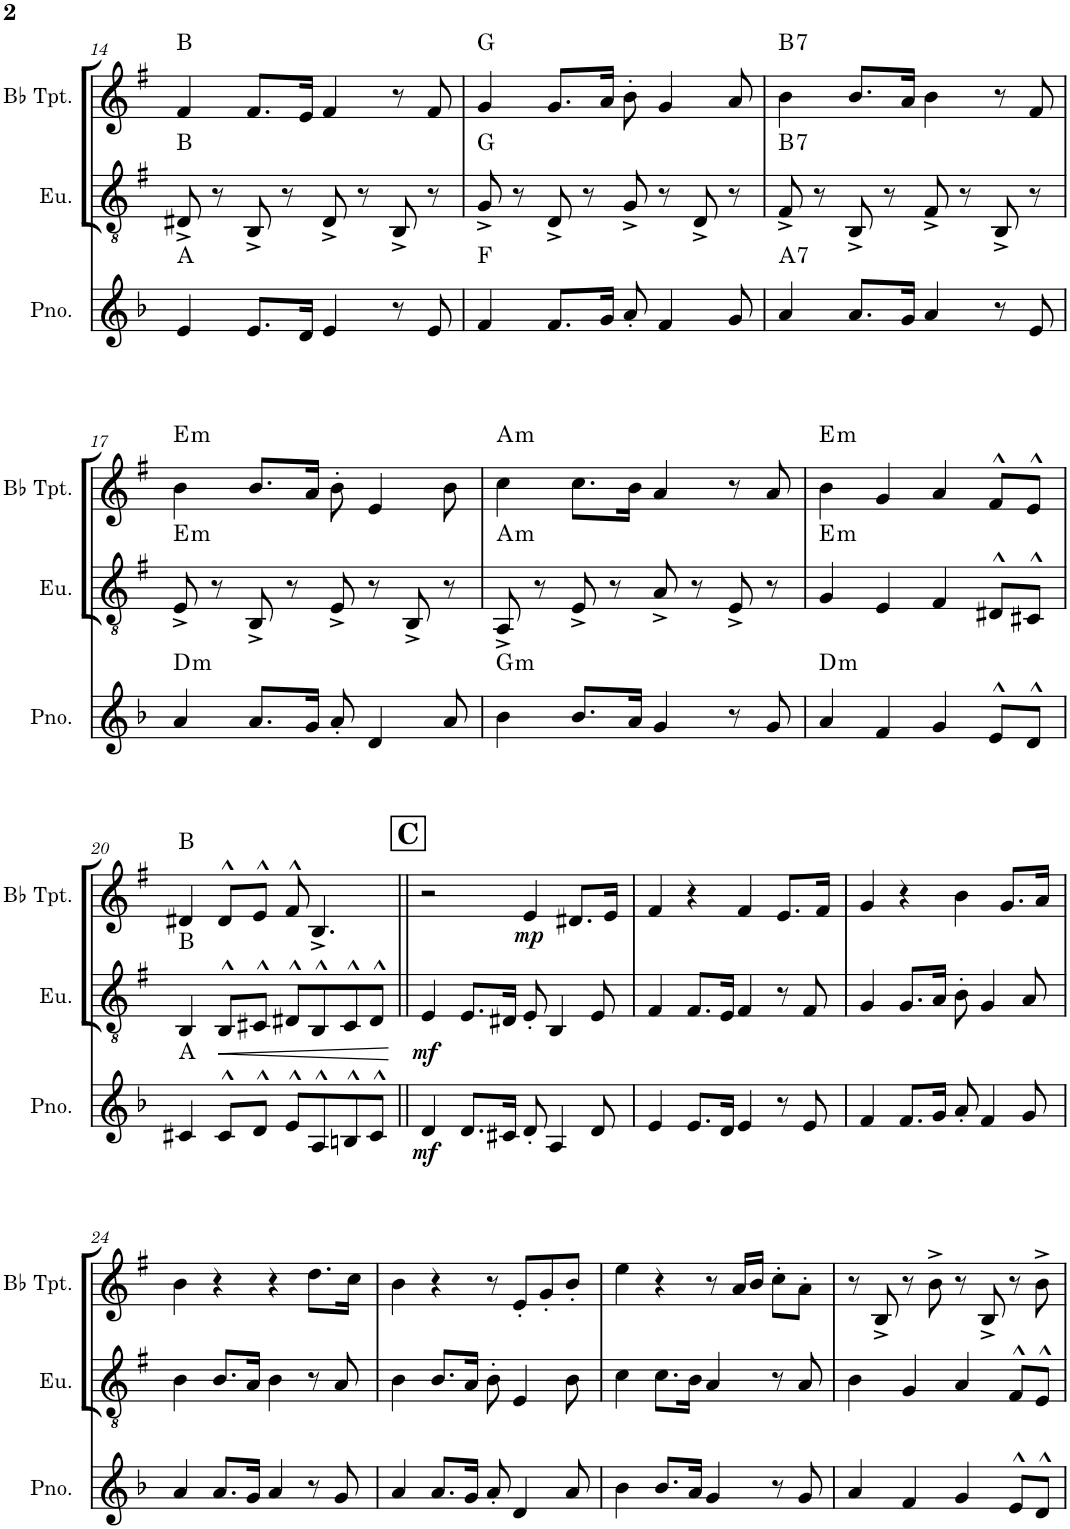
**kern	**dynam	**harte	**kern	**dynam	**harte	**kern	**dynam	**harte
*part3	*part3	*part3	*part2	*part2	*part2	*part1	*part1	*part1
*staff3	*staff3	*	*staff2	*staff2	*	*staff1	*staff1	*
*I"Piano	*	*	*I"Euphonium	*	*	*I"Bb Trumpet	*	*
*I'Pno.	*	*	*I'Eu.	*	*	*I'Bb Tpt.	*	*
!!LO:PB:g=z
*clefG2	*	*	*clefGv2	*	*	*clefG2	*	*
*	*	*	*Trd1c2	*	*	*Trd1c2	*	*
*k[b-]	*	*	*k[f#]	*	*	*k[f#]	*	*
*M4/4	*	*	*M4/4	*	*	*M4/4	*	*
=14	=14	=14	=14	=14	=14	=14	=14	=14
4e/	.	A:maj	8D#X^/	.	B:maj	4f#/	.	B:maj
.	.	.	8r	.	.	.	.	.
8.e/L	.	.	8BB^/	.	.	8.f#/L	.	.
.	.	.	8r	.	.	.	.	.
16d/Jk	.	.	.	.	.	16e/Jk	.	.
4e/	.	.	8D#^/	.	.	4f#/	.	.
.	.	.	8r	.	.	.	.	.
8r	.	.	8BB^/	.	.	8r	.	.
8e/	.	.	8r	.	.	8f#/	.	.
=15	=15	=15	=15	=15	=15	=15	=15	=15
4f/	.	F:maj	8G^/	.	G:maj	4g/	.	G:maj
.	.	.	8r	.	.	.	.	.
8.f/L	.	.	8D^/	.	.	8.g/L	.	.
.	.	.	8r	.	.	.	.	.
16g/Jk	.	.	.	.	.	16a/Jk	.	.
8a'/	.	.	8G^/	.	.	8b'\	.	.
4f/	.	.	8r	.	.	4g/	.	.
.	.	.	8D^/	.	.	.	.	.
8g/	.	.	8r	.	.	8a/	.	.
=16	=16	=16	=16	=16	=16	=16	=16	=16
!	!	!LO:H:kt=7	!	!	!LO:H:kt=7	!	!	!LO:H:kt=7
4a/	.	A:7	8F#^/	.	B:7	4b\	.	B:7
.	.	.	8r	.	.	.	.	.
8.a/L	.	.	8BB^/	.	.	8.b/L	.	.
.	.	.	8r	.	.	.	.	.
16g/Jk	.	.	.	.	.	16a/Jk	.	.
4a/	.	.	8F#^/	.	.	4b\	.	.
.	.	.	8r	.	.	.	.	.
8r	.	.	8BB^/	.	.	8r	.	.
8e/	.	.	8r	.	.	8f#/	.	.
!!LO:LB:g=z
=17	=17	=17	=17	=17	=17	=17	=17	=17
!	!	!LO:H:kt=m	!	!	!LO:H:kt=m	!	!	!LO:H:kt=m
4a/	.	D:min	8E^/	.	E:min	4b\	.	E:min
.	.	.	8r	.	.	.	.	.
8.a/L	.	.	8BB^/	.	.	8.b/L	.	.
.	.	.	8r	.	.	.	.	.
16g/Jk	.	.	.	.	.	16a/Jk	.	.
8a'/	.	.	8E^/	.	.	8b'\	.	.
4d/	.	.	8r	.	.	4e/	.	.
.	.	.	8BB^/	.	.	.	.	.
8a/	.	.	8r	.	.	8b\	.	.
=18	=18	=18	=18	=18	=18	=18	=18	=18
!	!	!LO:H:kt=m	!	!	!LO:H:kt=m	!	!	!LO:H:kt=m
4b-\	.	G:min	8AA^/	.	A:min	4cc\	.	A:min
.	.	.	8r	.	.	.	.	.
8.b-/L	.	.	8E^/	.	.	8.cc\L	.	.
.	.	.	8r	.	.	.	.	.
16a/Jk	.	.	.	.	.	16b\Jk	.	.
4g/	.	.	8A^/	.	.	4a/	.	.
.	.	.	8r	.	.	.	.	.
8r	.	.	8E^/	.	.	8r	.	.
8g/	.	.	8r	.	.	8a/	.	.
=19	=19	=19	=19	=19	=19	=19	=19	=19
!	!	!LO:H:kt=m	!	!	!LO:H:kt=m	!	!	!LO:H:kt=m
4a/	.	D:min	4G/	.	E:min	4b\	.	E:min
4f/	.	.	4E/	.	.	4g/	.	.
4g/	.	.	4F#/	.	.	4a/	.	.
8e^^/L	.	.	8D#X^^/L	.	.	8f#^^/L	.	.
8d^^/J	.	.	8C#X^^/J	.	.	8e^^/J	.	.
!!LO:LB:g=z
=20	=20	=20	=20	=20	=20	=20	=20	=20
4c#X/	.	A:maj	4BB/	.	B:maj	4d#X/	.	B:maj
!	!	!	!	!LO:HP:b	!	!	!	!
8c#^^/L	.	.	8BB^^/L	<	.	8d#^^/L	.	.
8d^^/J	.	.	8C#X^^/J	.	.	8e^^/J	.	.
8e^^/L	.	.	8D#X^^/L	.	.	8f#^^/	.	.
8A^^/	.	.	8BB^^/	.	.	4.B^/	.	.
8Bn^^/	.	.	8C#^^/	.	.	.	.	.
8c#^^/J	.	.	8D#^^/J	.	.	.	.	.
.	.	.	.	[	.	.	.	.
!!LO:REH:place=s1:a:B:cj:fs=14:t=C
=21||	=21||	=21||	=21||	=21||	=21||	=21||	=21||	=21||
!	!LO:DY:b	!	!	!LO:DY:b	!	!	!	!
4d/	mf	.	4E/	mf	.	2r	.	.
8.d/L	.	.	8.E/L	.	.	.	.	.
16c#X/Jk	.	.	16D#X/Jk	.	.	.	.	.
!	!	!	!	!	!	!	!LO:DY:b	!
8d'/	.	.	8E'/	.	.	4e/	mp	.
4A/	.	.	4BB/	.	.	.	.	.
.	.	.	.	.	.	8.d#X/L	.	.
8d/	.	.	8E/	.	.	.	.	.
.	.	.	.	.	.	16e/Jk	.	.
=22	=22	=22	=22	=22	=22	=22	=22	=22
4e/	.	.	4F#/	.	.	4f#/	.	.
8.e/L	.	.	8.F#/L	.	.	4r	.	.
16d/Jk	.	.	16E/Jk	.	.	.	.	.
4e/	.	.	4F#/	.	.	4f#/	.	.
8r	.	.	8r	.	.	8.e/L	.	.
8e/	.	.	8F#/	.	.	.	.	.
.	.	.	.	.	.	16f#/Jk	.	.
=23	=23	=23	=23	=23	=23	=23	=23	=23
4f/	.	.	4G/	.	.	4g/	.	.
8.f/L	.	.	8.G/L	.	.	4r	.	.
16g/Jk	.	.	16A/Jk	.	.	.	.	.
8a'/	.	.	8B'\	.	.	4b\	.	.
4f/	.	.	4G/	.	.	.	.	.
.	.	.	.	.	.	8.g/L	.	.
8g/	.	.	8A/	.	.	.	.	.
.	.	.	.	.	.	16a/Jk	.	.
!!LO:LB:g=z
=24	=24	=24	=24	=24	=24	=24	=24	=24
4a/	.	.	4B\	.	.	4b\	.	.
8.a/L	.	.	8.B/L	.	.	4r	.	.
16g/Jk	.	.	16A/Jk	.	.	.	.	.
4a/	.	.	4B\	.	.	4r	.	.
8r	.	.	8r	.	.	8.dd\L	.	.
8g/	.	.	8A/	.	.	.	.	.
.	.	.	.	.	.	16cc\Jk	.	.
=25	=25	=25	=25	=25	=25	=25	=25	=25
4a/	.	.	4B\	.	.	4b\	.	.
8.a/L	.	.	8.B/L	.	.	4r	.	.
16g/Jk	.	.	16A/Jk	.	.	.	.	.
8a'/	.	.	8B'\	.	.	8r	.	.
4d/	.	.	4E/	.	.	8e'/L	.	.
.	.	.	.	.	.	8g'/	.	.
8a/	.	.	8B\	.	.	8b'/J	.	.
=26	=26	=26	=26	=26	=26	=26	=26	=26
4b-\	.	.	4c\	.	.	4ee\	.	.
8.b-/L	.	.	8.c\L	.	.	4r	.	.
16a/Jk	.	.	16B\Jk	.	.	.	.	.
4g/	.	.	4A/	.	.	8r	.	.
.	.	.	.	.	.	16a/LL	.	.
.	.	.	.	.	.	16b/JJ	.	.
8r	.	.	8r	.	.	8cc'\L	.	.
8g/	.	.	8A/	.	.	8a'\J	.	.
=27	=27	=27	=27	=27	=27	=27	=27	=27
4a/	.	.	4B\	.	.	8r	.	.
.	.	.	.	.	.	8B^/	.	.
4f/	.	.	4G/	.	.	8r	.	.
.	.	.	.	.	.	8b^\	.	.
4g/	.	.	4A/	.	.	8r	.	.
.	.	.	.	.	.	8B^/	.	.
8e^^/L	.	.	8F#^^/L	.	.	8r	.	.
8d^^/J	.	.	8E^^/J	.	.	8b^\	.	.
=	=	=	=	=	=	=	=	=
*-	*-	*-	*-	*-	*-	*-	*-	*-
